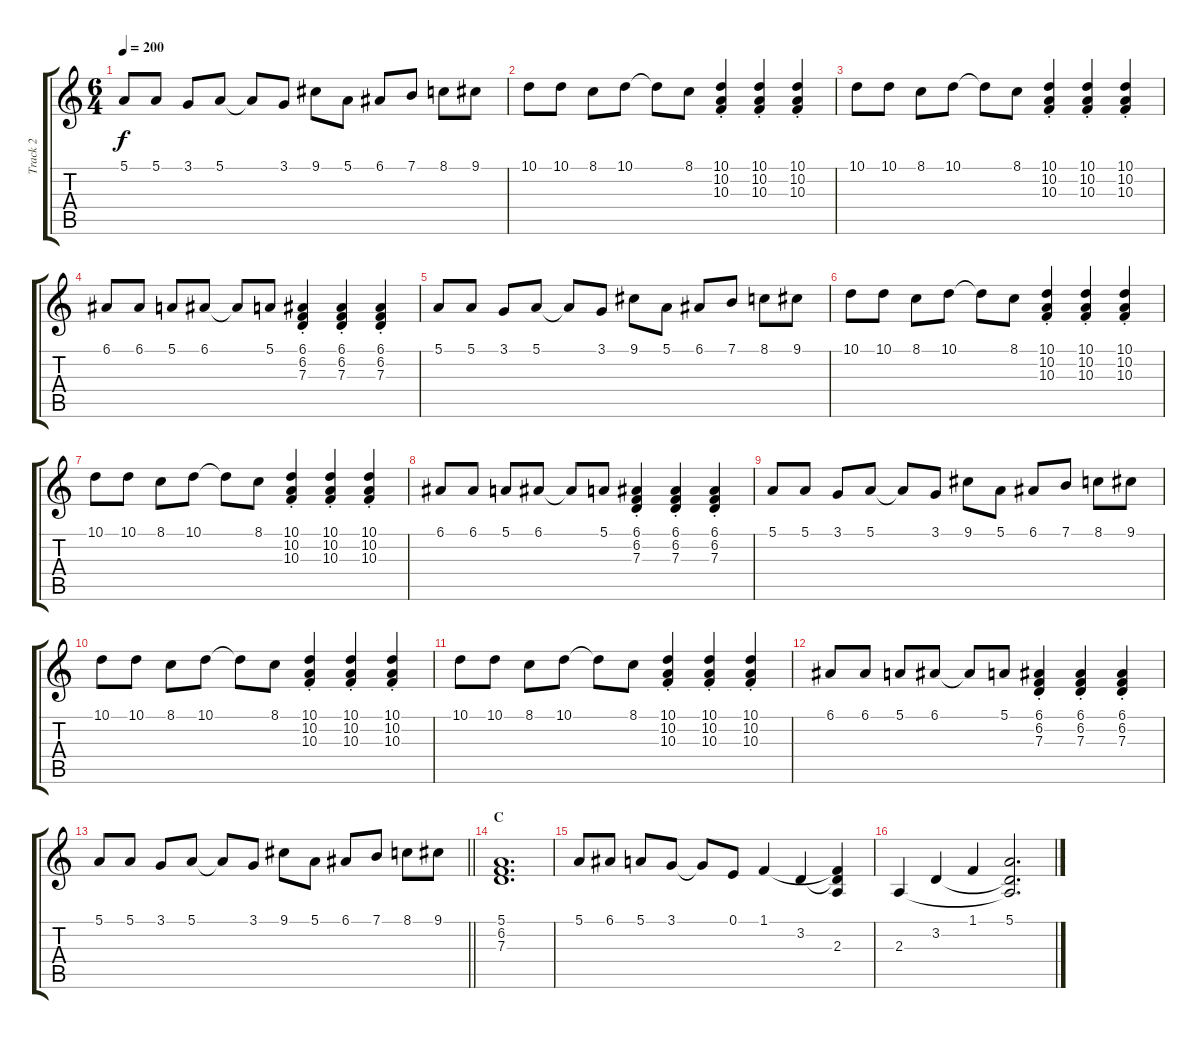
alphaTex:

\track ("Track 2" "Track 2") {instrument lead1square}
\staff {score tabs}
\tuning (E4 B3 G3 D3 A2 D2) {hide}
\ts (6 4)
\tempo 200
\clef g2
\ks c
5.1.8{dy f} 5.1.8 3.1.8 5.1.8 5.1{t}.8 3.1.8 9.1.8 5.1.8 6.1.8 7.1.8 8.1.8 9.1.8 |
10.1.8 10.1.8 8.1.8 10.1.8 10.1{t}.8 8.1.8 (10.1{st} 10.2{st} 10.3{st}).4 (10.1{st} 10.2{st} 10.3{st}).4 (10.1{st} 10.2{st} 10.3{st}).4 |
10.1.8 10.1.8 8.1.8 10.1.8 10.1{t}.8 8.1.8 (10.1{st} 10.2{st} 10.3{st}).4 (10.1{st} 10.2{st} 10.3{st}).4 (10.1{st} 10.2{st} 10.3{st}).4 |
6.1.8 6.1.8 5.1.8 6.1.8 6.1{t}.8 5.1.8 (6.1{st} 6.2{st} 7.3{st}).4 (6.1{st} 6.2{st} 7.3{st}).4 (6.1{st} 6.2{st} 7.3{st}).4 |
5.1.8 5.1.8 3.1.8 5.1.8 5.1{t}.8 3.1.8 9.1.8 5.1.8 6.1.8 7.1.8 8.1.8 9.1.8 |
10.1.8 10.1.8 8.1.8 10.1.8 10.1{t}.8 8.1.8 (10.1{st} 10.2{st} 10.3{st}).4 (10.1{st} 10.2{st} 10.3{st}).4 (10.1{st} 10.2{st} 10.3{st}).4 |
10.1.8 10.1.8 8.1.8 10.1.8 10.1{t}.8 8.1.8 (10.1{st} 10.2{st} 10.3{st}).4 (10.1{st} 10.2{st} 10.3{st}).4 (10.1{st} 10.2{st} 10.3{st}).4 |
6.1.8 6.1.8 5.1.8 6.1.8 6.1{t}.8 5.1.8 (6.1{st} 6.2{st} 7.3{st}).4 (6.1{st} 6.2{st} 7.3{st}).4 (6.1{st} 6.2{st} 7.3{st}).4 |
5.1.8 5.1.8 3.1.8 5.1.8 5.1{t}.8 3.1.8 9.1.8 5.1.8 6.1.8 7.1.8 8.1.8 9.1.8 |
10.1.8 10.1.8 8.1.8 10.1.8 10.1{t}.8 8.1.8 (10.1{st} 10.2{st} 10.3{st}).4 (10.1{st} 10.2{st} 10.3{st}).4 (10.1{st} 10.2{st} 10.3{st}).4 |
10.1.8 10.1.8 8.1.8 10.1.8 10.1{t}.8 8.1.8 (10.1{st} 10.2{st} 10.3{st}).4 (10.1{st} 10.2{st} 10.3{st}).4 (10.1{st} 10.2{st} 10.3{st}).4 |
6.1.8 6.1.8 5.1.8 6.1.8 6.1{t}.8 5.1.8 (6.1{st} 6.2{st} 7.3{st}).4 (6.1{st} 6.2{st} 7.3{st}).4 (6.1{st} 6.2{st} 7.3{st}).4 |
\barLineRight lightlight
5.1.8 5.1.8 3.1.8 5.1.8 5.1{t}.8 3.1.8 9.1.8 5.1.8 6.1.8 7.1.8 8.1.8 9.1.8 |
\section ("" "C")
(5.1 6.2 7.3).1{d} |
5.1.8 6.1.8 5.1.8 3.1.8 3.1{t}.8 0.1.8 1.1.4 3.2.4 (1.1{t} 3.2{t} 2.3).4 |
2.3.4 3.2.4 1.1.4 (5.1 3.2{t} 2.3{t}).2{d}
